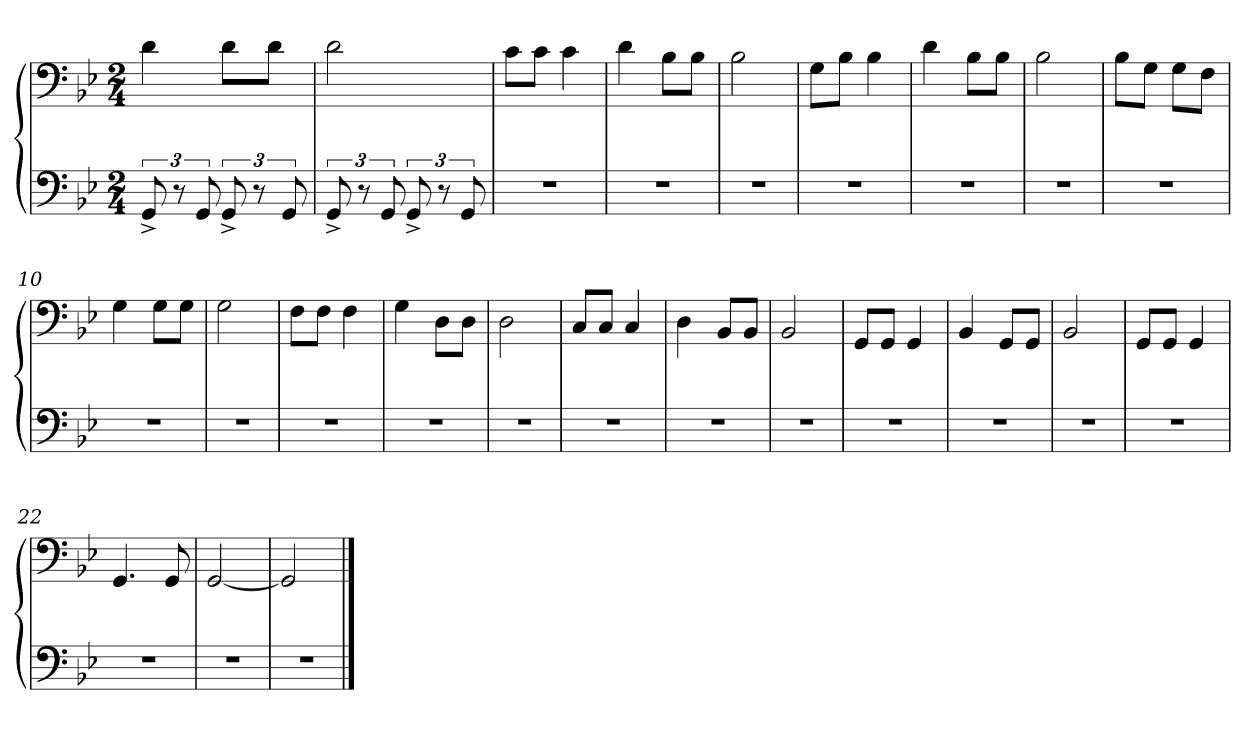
**kern	**kern
*part1	*part1
*staff2	*staff1
*clefF4	*clefF4
*k[b-e-]	*k[b-e-]
*M2/4	*M2/4
=1	=1
12GG^/	4d\
12r	.
12GG/	.
12GG^/	8d\L
12r	.
.	8d\J
12GG/	.
=2	=2
12GG^/	2d\
12r	.
12GG/	.
12GG^/	.
12r	.
12GG/	.
=3	=3
2r	8c\L
.	8c\J
.	4c\
=4	=4
2r	4d\
.	8B-\L
.	8B-\J
=5	=5
2r	2B-\
=6	=6
2r	8G\L
.	8B-\J
.	4B-\
=7	=7
2r	4d\
.	8B-\L
.	8B-\J
=8	=8
2r	2B-\
=9	=9
2r	8B-\L
.	8G\J
.	8G\L
.	8F\J
=10	=10
2r	4G\
.	8G\L
.	8G\J
=11	=11
2r	2G\
=12	=12
2r	8F\L
.	8F\J
.	4F\
=13	=13
2r	4G\
.	8D\L
.	8D\J
=14	=14
2r	2D\
=15	=15
2r	8C/L
.	8C/J
.	4C/
=16	=16
2r	4D\
.	8BB-/L
.	8BB-/J
=17	=17
2r	2BB-/
=18	=18
2r	8GG/L
.	8GG/J
.	4GG/
=19	=19
2r	4BB-/
.	8GG/L
.	8GG/J
=20	=20
2r	2BB-/
=21	=21
2r	8GG/L
.	8GG/J
.	4GG/
=22	=22
2r	4.GG/
.	8GG/
=23	=23
2r	[2GG/
=24	=24
2r	2GG/]
==	==
*-	*-
